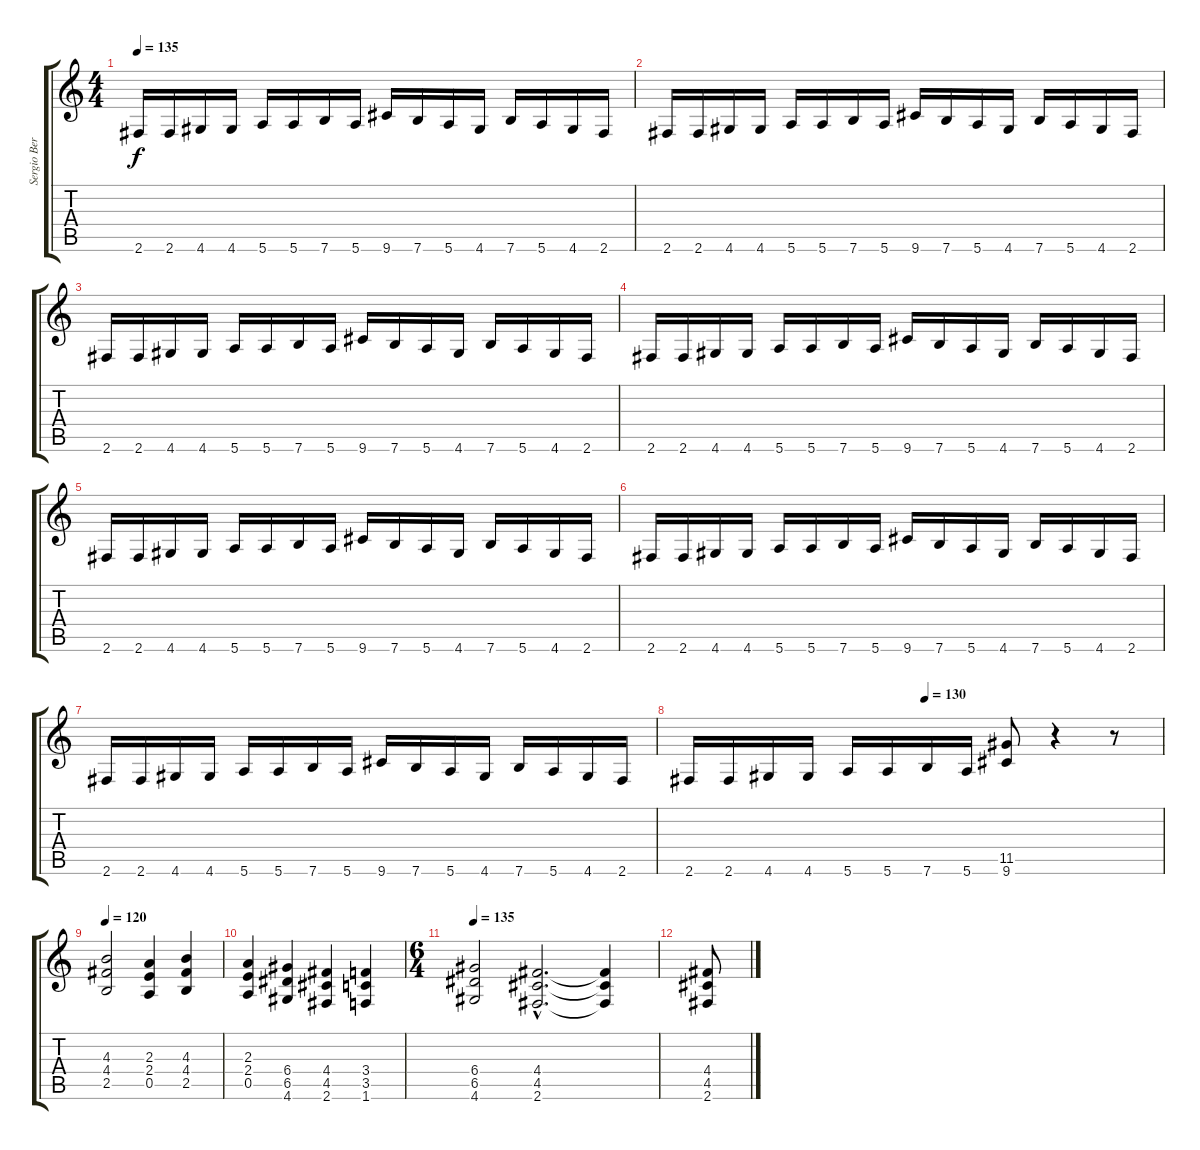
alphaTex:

\track ("Sergio Berdichevsky" "Sergio Ber") {instrument distortionguitar}
\staff {score tabs}
\tuning (E4 B3 G3 D3 A2 E2) {hide}
\ts (4 4)
\tempo 135
\clef g2
\ks c
2.6.16{dy f} 2.6.16 4.6.16 4.6.16 5.6.16 5.6.16 7.6.16 5.6.16 9.6.16 7.6.16 5.6.16 4.6.16 7.6.16 5.6.16 4.6.16 2.6.16 |
2.6.16 2.6.16 4.6.16 4.6.16 5.6.16 5.6.16 7.6.16 5.6.16 9.6.16 7.6.16 5.6.16 4.6.16 7.6.16 5.6.16 4.6.16 2.6.16 |
2.6.16 2.6.16 4.6.16 4.6.16 5.6.16 5.6.16 7.6.16 5.6.16 9.6.16 7.6.16 5.6.16 4.6.16 7.6.16 5.6.16 4.6.16 2.6.16 |
2.6.16 2.6.16 4.6.16 4.6.16 5.6.16 5.6.16 7.6.16 5.6.16 9.6.16 7.6.16 5.6.16 4.6.16 7.6.16 5.6.16 4.6.16 2.6.16 |
2.6.16 2.6.16 4.6.16 4.6.16 5.6.16 5.6.16 7.6.16 5.6.16 9.6.16 7.6.16 5.6.16 4.6.16 7.6.16 5.6.16 4.6.16 2.6.16 |
2.6.16 2.6.16 4.6.16 4.6.16 5.6.16 5.6.16 7.6.16 5.6.16 9.6.16 7.6.16 5.6.16 4.6.16 7.6.16 5.6.16 4.6.16 2.6.16 |
2.6.16 2.6.16 4.6.16 4.6.16 5.6.16 5.6.16 7.6.16 5.6.16 9.6.16 7.6.16 5.6.16 4.6.16 7.6.16 5.6.16 4.6.16 2.6.16 |
\tempo (130 0.5)
2.6.16 2.6.16 4.6.16 4.6.16 5.6.16 5.6.16 7.6.16 5.6.16 (11.5 9.6).8 r.4 r.8 |
\tempo 120
(4.3 4.4 2.5).2 (2.3 2.4 0.5).4 (4.3 4.4 2.5).4 |
(2.3 2.4 0.5).4 (6.4 6.5 4.6).4 (4.4 4.5 2.6).4 (3.4 3.5 1.6).4 |
\ts (6 4)
\tempo 135
(6.4 6.5 4.6).2 (4.4{hac} 4.5{hac} 2.6{hac}).2{d} (4.4{t} 4.5{t} 2.6{t}).4 |
(4.4 4.5 2.6).8
